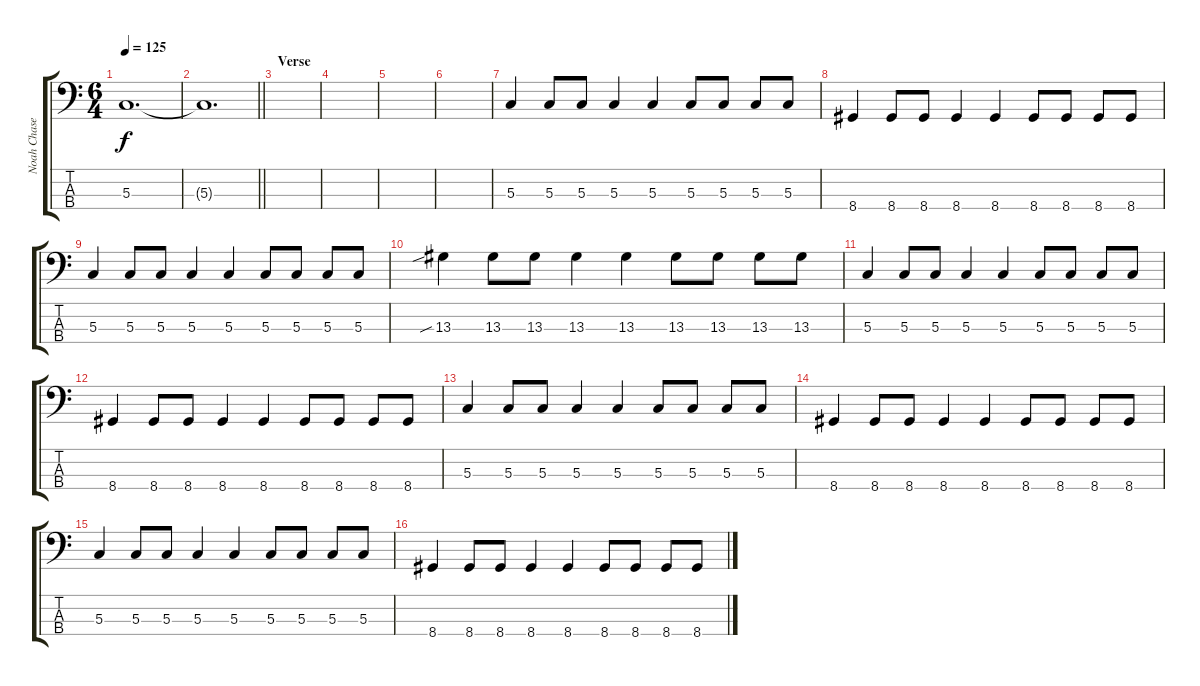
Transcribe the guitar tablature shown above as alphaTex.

\track ("Noah Chase" "Noah Chase") {instrument electricbasspick}
\staff {score tabs}
\tuning (F2 C2 G1 C1) {hide}
\ts (6 4)
\tempo 125
\clef f4
\ks c
5.3.1{d dy f} |
\barLineRight lightlight
5.3{t}.1{d} |
\section ("" "Verse")
|
|
|
|
5.3.4 5.3.8 5.3.8 5.3.4 5.3.4 5.3.8 5.3.8 5.3.8 5.3.8 |
8.4.4 8.4.8 8.4.8 8.4.4 8.4.4 8.4.8 8.4.8 8.4.8 8.4.8 |
5.3.4 5.3.8 5.3.8 5.3.4 5.3.4 5.3.8 5.3.8 5.3.8 5.3.8 |
13.3{sib}.4 13.3.8 13.3.8 13.3.4 13.3.4 13.3.8 13.3.8 13.3.8 13.3.8 |
5.3.4 5.3.8 5.3.8 5.3.4 5.3.4 5.3.8 5.3.8 5.3.8 5.3.8 |
8.4.4 8.4.8 8.4.8 8.4.4 8.4.4 8.4.8 8.4.8 8.4.8 8.4.8 |
5.3.4 5.3.8 5.3.8 5.3.4 5.3.4 5.3.8 5.3.8 5.3.8 5.3.8 |
8.4.4 8.4.8 8.4.8 8.4.4 8.4.4 8.4.8 8.4.8 8.4.8 8.4.8 |
5.3.4 5.3.8 5.3.8 5.3.4 5.3.4 5.3.8 5.3.8 5.3.8 5.3.8 |
8.4.4 8.4.8 8.4.8 8.4.4 8.4.4 8.4.8 8.4.8 8.4.8 8.4.8
